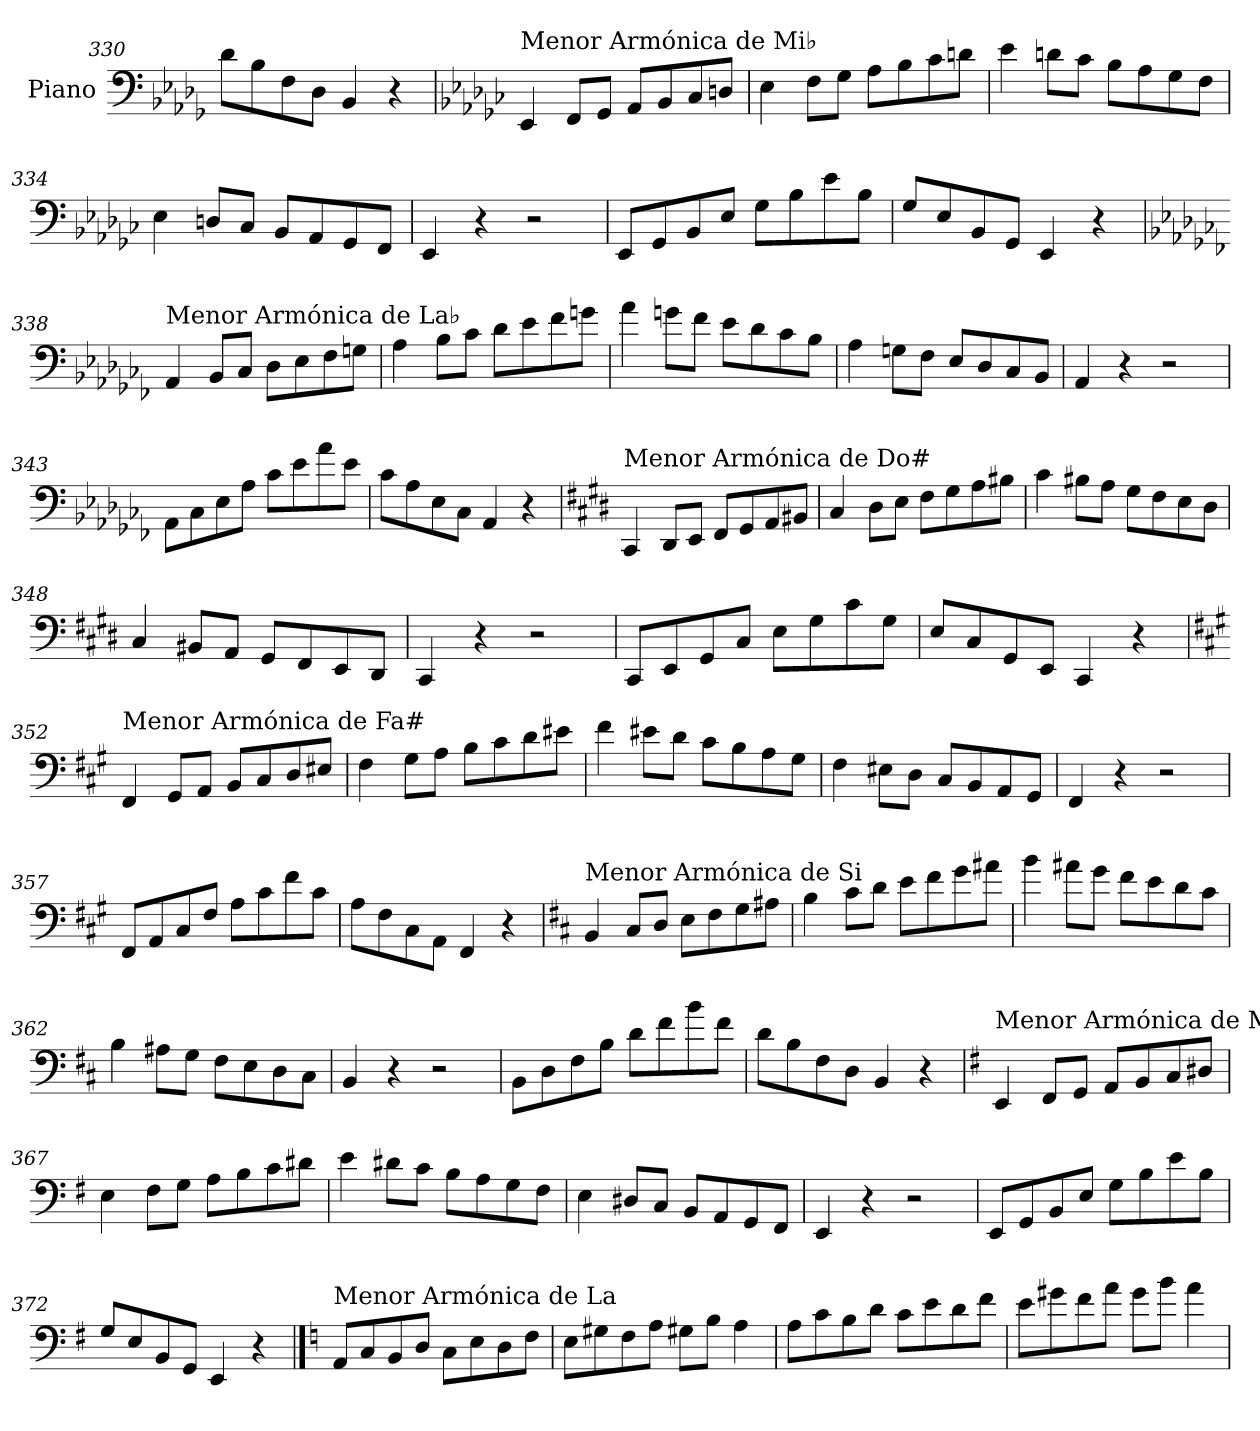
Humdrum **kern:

**kern
*part1
*staff1
*I"Piano
*I'Pno.
*clefF4
*k[b-e-a-d-g-]
=330
8d-\L
8B-\
8F\
8D-\J
4BB-/
4r
!!LO:LB:g=z
=331
*k[b-e-a-d-g-c-]
!LO:TX:a:t=Menor Armónica de Mi♭
4EE-/
8FF/L
8GG-/J
8AA-/L
8BB-/
8C-/
8Dn/J
=332
4E-\
8F\L
8G-\J
8A-\L
8B-\
8c-\
8dn\J
=333
4e-\
8dn\L
8c-\J
8B-\L
8A-\
8G-\
8F\J
=334
4E-\
8Dn/L
8C-/J
8BB-/L
8AA-/
8GG-/
8FF/J
=335
4EE-/
4r
2r
=336
8EE-/L
8GG-/
8BB-/
8E-/J
8G-\L
8B-\
8e-\
8B-\J
=337
8G-/L
8E-/
8BB-/
8GG-/J
4EE-/
4r
!!LO:LB:g=z
=338
*k[b-e-a-d-g-c-f-]
!LO:TX:a:t=Menor Armónica de La♭
4AA-/
8BB-/L
8C-/J
8D-\L
8E-\
8F-\
8Gn\J
=339
4A-\
8B-\L
8c-\J
8d-\L
8e-\
8f-\
8gn\J
=340
4a-\
8gn\L
8f-\J
8e-\L
8d-\
8c-\
8B-\J
=341
4A-\
8Gn\L
8F-\J
8E-/L
8D-/
8C-/
8BB-/J
=342
4AA-/
4r
2r
=343
8AA-\L
8C-\
8E-\
8A-\J
8c-\L
8e-\
8a-\
8e-\J
=344
8c-\L
8A-\
8E-\
8C-\J
4AA-/
4r
!!LO:LB:g=z
=345
*k[f#c#g#d#]
!LO:TX:a:t=Menor Armónica de Do#
4CC#/
8DD#/L
8EE/J
8FF#/L
8GG#/
8AA/
8BB#X/J
=346
4C#/
8D#\L
8E\J
8F#\L
8G#\
8A\
8B#X\J
=347
4c#\
8B#X\L
8A\J
8G#\L
8F#\
8E\
8D#\J
=348
4C#/
8BB#X/L
8AA/J
8GG#/L
8FF#/
8EE/
8DD#/J
=349
4CC#/
4r
2r
=350
8CC#/L
8EE/
8GG#/
8C#/J
8E\L
8G#\
8c#\
8G#\J
=351
8E/L
8C#/
8GG#/
8EE/J
4CC#/
4r
!!LO:LB:g=z
=352
*k[f#c#g#]
!LO:TX:a:t=Menor Armónica de Fa#
4FF#/
8GG#/L
8AA/J
8BB/L
8C#/
8D/
8E#X/J
=353
4F#\
8G#\L
8A\J
8B\L
8c#\
8d\
8e#X\J
=354
4f#\
8e#X\L
8d\J
8c#\L
8B\
8A\
8G#\J
=355
4F#\
8E#X\L
8D\J
8C#/L
8BB/
8AA/
8GG#/J
=356
4FF#/
4r
2r
=357
8FF#/L
8AA/
8C#/
8F#/J
8A\L
8c#\
8f#\
8c#\J
=358
8A\L
8F#\
8C#\
8AA\J
4FF#/
4r
!!LO:LB:g=z
=359
*k[f#c#]
!LO:TX:a:t=Menor Armónica de Si
4BB/
8C#/L
8D/J
8E\L
8F#\
8G\
8A#X\J
=360
4B\
8c#\L
8d\J
8e\L
8f#\
8g\
8a#X\J
=361
4b\
8a#X\L
8g\J
8f#\L
8e\
8d\
8c#\J
=362
4B\
8A#X\L
8G\J
8F#\L
8E\
8D\
8C#\J
=363
4BB/
4r
2r
=364
8BB\L
8D\
8F#\
8B\J
8d\L
8f#\
8b\
8f#\J
=365
8d\L
8B\
8F#\
8D\J
4BB/
4r
!!LO:LB:g=z
=366
*k[f#]
!LO:TX:a:t=Menor Armónica de Mi
4EE/
8FF#/L
8GG/J
8AA/L
8BB/
8C/
8D#X/J
=367
4E\
8F#\L
8G\J
8A\L
8B\
8c\
8d#X\J
=368
4e\
8d#X\L
8c\J
8B\L
8A\
8G\
8F#\J
=369
4E\
8D#X/L
8C/J
8BB/L
8AA/
8GG/
8FF#/J
=370
4EE/
4r
2r
=371
8EE/L
8GG/
8BB/
8E/J
8G\L
8B\
8e\
8B\J
=372
8G/L
8E/
8BB/
8GG/J
4EE/
4r
!!LO:PB:g=z
==373
*k[]
!LO:TX:a:t=Menor Armónica de La
8AA/L
8C/
8BB/
8D/J
8C\L
8E\
8D\
8F\J
=374
8E\L
8G#X\
8F\
8A\J
8G#X\L
8B\J
4A\
=375
8A\L
8c\
8B\
8d\J
8c\L
8e\
8d\
8f\J
=376
8e\L
8g#X\
8f\
8a\J
8g#\L
8b\J
4a\
=
*-
